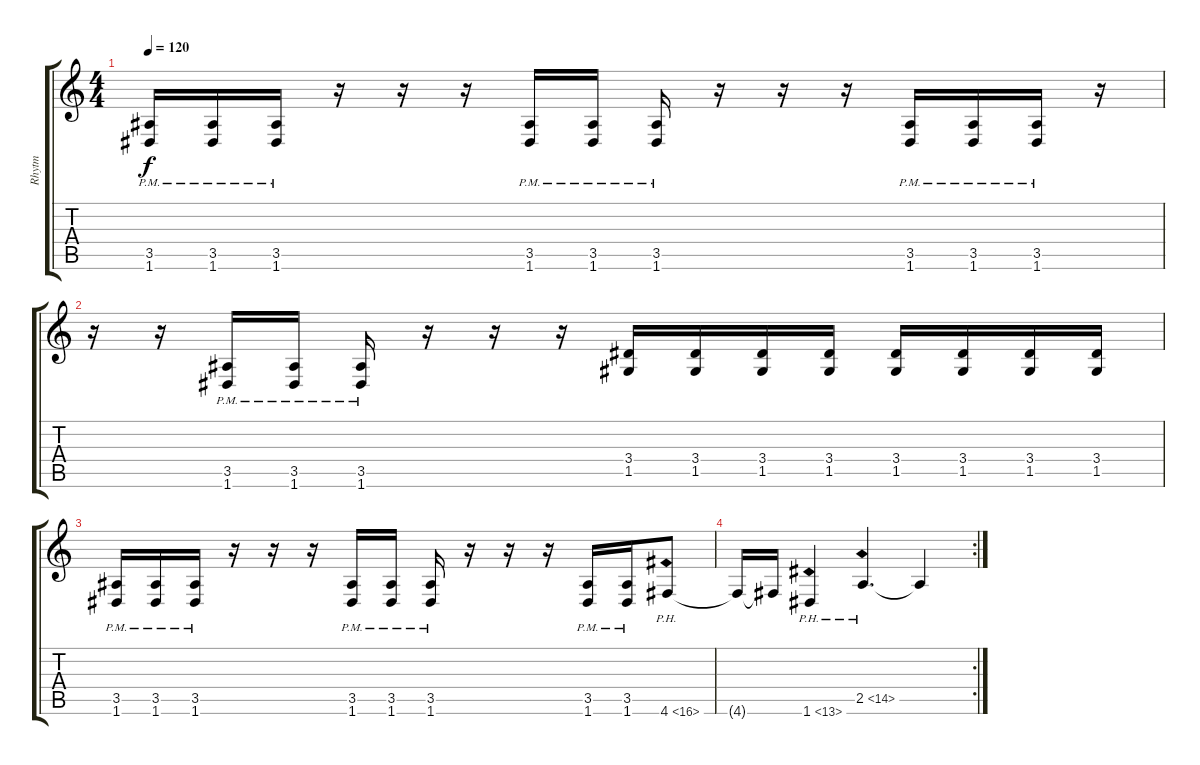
\track ("Rhytm" "Rhytm") {instrument distortionguitar}
\staff {score tabs}
\tuning (D4 A3 F3 C3 G2 D2) {hide}
\ts (4 4)
\tempo 120
\clef g2
\ks c
(3.5{pm} 1.6{pm}).16{dy f} (3.5{pm} 1.6{pm}).16 (3.5{pm} 1.6{pm}).16 r.16 r.16 r.16 (3.5{pm} 1.6{pm}).16 (3.5{pm} 1.6{pm}).16 (3.5{pm} 1.6{pm}).16 r.16 r.16 r.16 (3.5{pm} 1.6{pm}).16 (3.5{pm} 1.6{pm}).16 (3.5{pm} 1.6{pm}).16 r.16 |
r.16 r.16 (3.5{pm} 1.6{pm}).16 (3.5{pm} 1.6{pm}).16 (3.5{pm} 1.6{pm}).16 r.16 r.16 r.16 (3.4 1.5).16 (3.4 1.5).16 (3.4 1.5).16 (3.4 1.5).16 (3.4 1.5).16 (3.4 1.5).16 (3.4 1.5).16 (3.4 1.5).16 |
(3.5{pm} 1.6{pm}).16 (3.5{pm} 1.6{pm}).16 (3.5{pm} 1.6{pm}).16 r.16 r.16 r.16 (3.5{pm} 1.6{pm}).16 (3.5{pm} 1.6{pm}).16 (3.5{pm} 1.6{pm}).16 r.16 r.16 r.16 (3.5{pm} 1.6{pm}).16 (3.5{pm} 1.6{pm}).16 4.6{ph 12}.8 |
\rc 2
4.6{t}.16 4.6{t}.16 1.6{ph 12}.4 2.5{ph 12}.4{d} 2.5{t}.4
